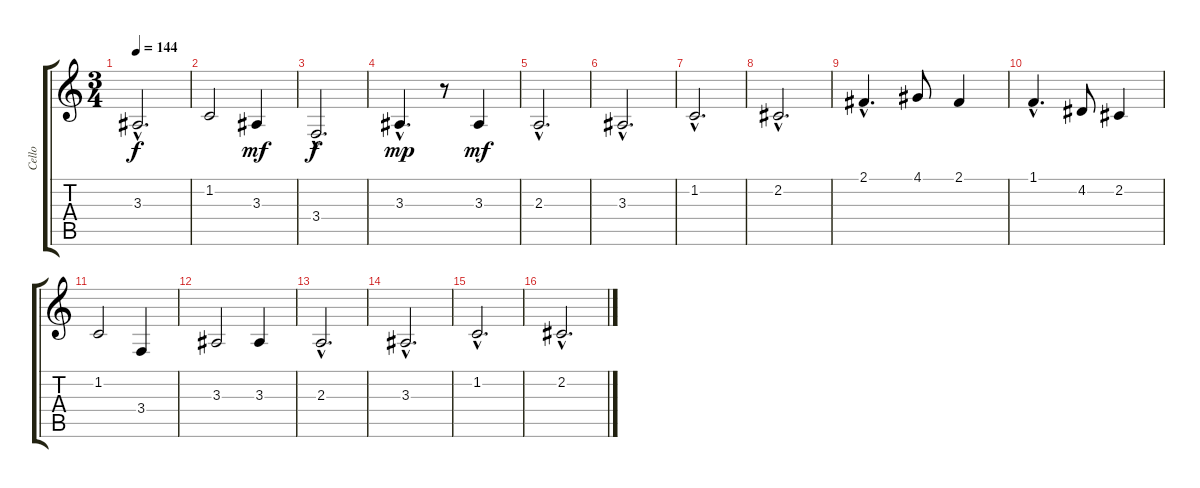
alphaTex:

\track ("Cello" "Cello") {instrument cello}
\staff {score tabs}
\tuning (E4 B3 G3 D3 A2 E2) {hide}
\ts (3 4)
\tempo 144
\clef g2
\ks c
3.3{hac}.2{d dy f} |
1.2.2 3.3.4{dy mf} |
3.4{hac}.2{d dy f} |
3.3{hac}.4{d dy mp} r.8 3.3.4{dy mf} |
2.3{hac}.2{d} |
3.3{hac}.2{d} |
1.2{hac}.2{d} |
2.2{hac}.2{d} |
2.1{hac}.4{d} 4.1.8 2.1.4 |
1.1{hac}.4{d} 4.2.8 2.2.4 |
1.2.2 3.4.4 |
3.3.2 3.3.4 |
2.3{hac}.2{d} |
3.3{hac}.2{d} |
1.2{hac}.2{d} |
2.2{hac}.2{d}
